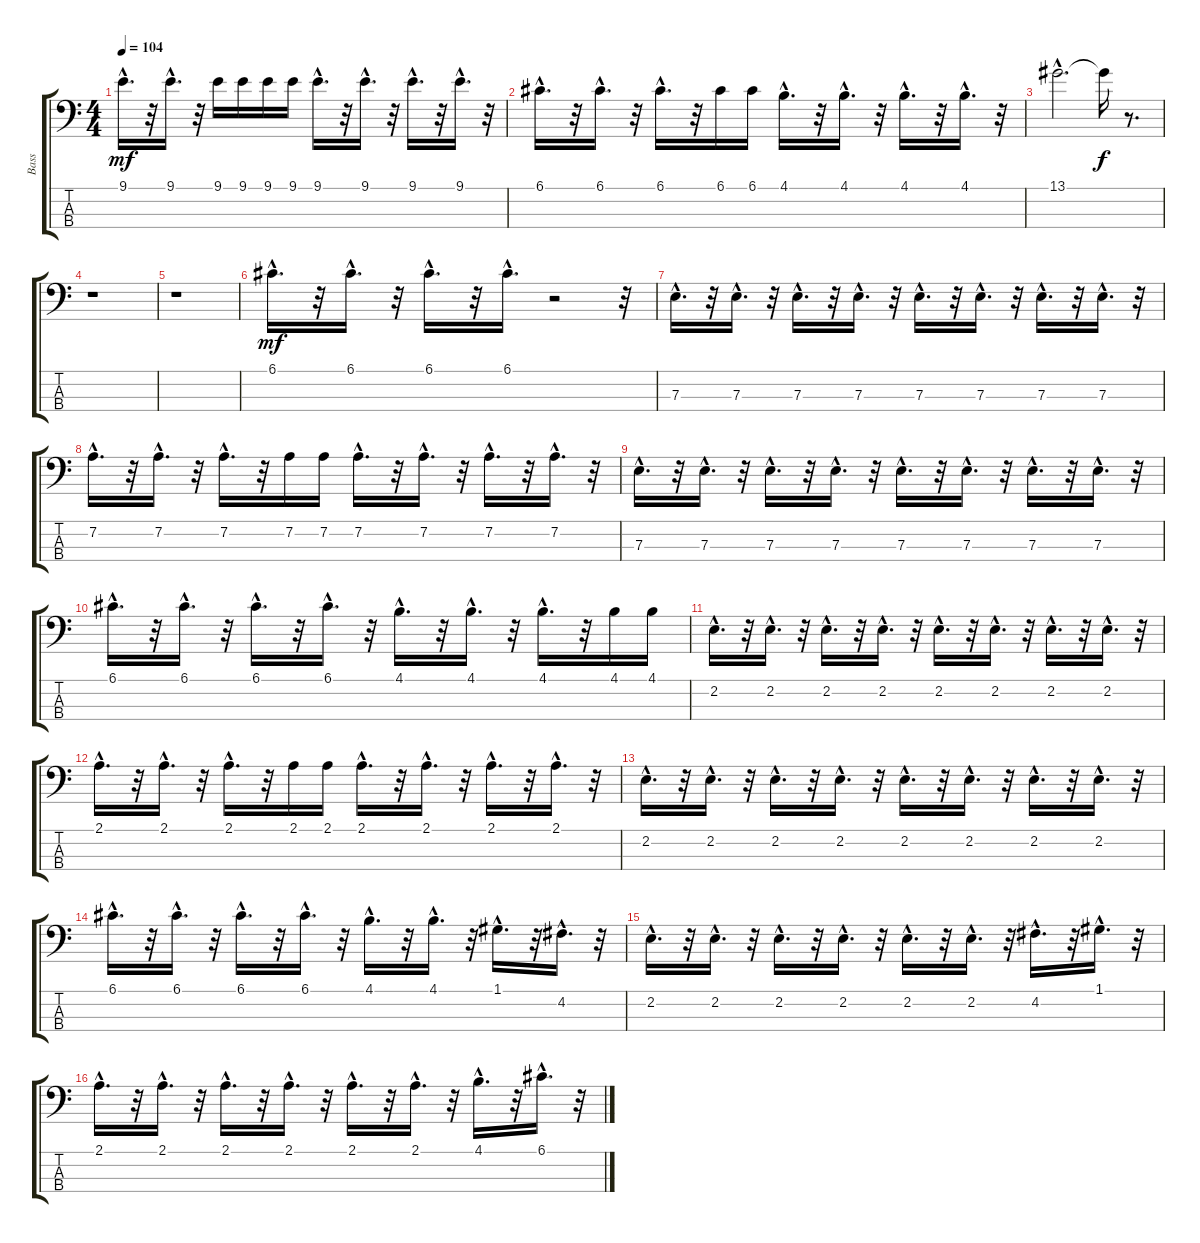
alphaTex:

\track ("Bass" "Bass") {instrument electricbasspick}
\staff {score tabs}
\tuning (G2 D2 A1 E1) {hide}
\ts (4 4)
\tempo 104
\clef f4
\ks c
9.1{hac}.16{d dy mf} r.32 9.1{hac}.16{d} r.32 9.1.16 9.1.16 9.1.16 9.1.16 9.1{hac}.16{d} r.32 9.1{hac}.16{d} r.32 9.1{hac}.16{d} r.32 9.1{hac}.16{d} r.32 |
6.1{hac}.16{d} r.32 6.1{hac}.16{d} r.32 6.1{hac}.16{d} r.32 6.1.16 6.1.16 4.1{hac}.16{d} r.32 4.1{hac}.16{d} r.32 4.1{hac}.16{d} r.32 4.1{hac}.16{d} r.32 |
13.1{hac}.2{d} 13.1{t}.16{dy f} r.8{d} |
r.1 |
r.1 |
6.1{hac}.16{d dy mf} r.32 6.1{hac}.16{d} r.32 6.1{hac}.16{d} r.32 6.1{hac}.16{d} r.2 r.32 |
7.3{hac}.16{d} r.32 7.3{hac}.16{d} r.32 7.3{hac}.16{d} r.32 7.3{hac}.16{d} r.32 7.3{hac}.16{d} r.32 7.3{hac}.16{d} r.32 7.3{hac}.16{d} r.32 7.3{hac}.16{d} r.32 |
7.2{hac}.16{d} r.32 7.2{hac}.16{d} r.32 7.2{hac}.16{d} r.32 7.2.16 7.2.16 7.2{hac}.16{d} r.32 7.2{hac}.16{d} r.32 7.2{hac}.16{d} r.32 7.2{hac}.16{d} r.32 |
7.3{hac}.16{d} r.32 7.3{hac}.16{d} r.32 7.3{hac}.16{d} r.32 7.3{hac}.16{d} r.32 7.3{hac}.16{d} r.32 7.3{hac}.16{d} r.32 7.3{hac}.16{d} r.32 7.3{hac}.16{d} r.32 |
6.1{hac}.16{d} r.32 6.1{hac}.16{d} r.32 6.1{hac}.16{d} r.32 6.1{hac}.16{d} r.32 4.1{hac}.16{d} r.32 4.1{hac}.16{d} r.32 4.1{hac}.16{d} r.32 4.1.16 4.1.16 |
2.2{hac}.16{d} r.32 2.2{hac}.16{d} r.32 2.2{hac}.16{d} r.32 2.2{hac}.16{d} r.32 2.2{hac}.16{d} r.32 2.2{hac}.16{d} r.32 2.2{hac}.16{d} r.32 2.2{hac}.16{d} r.32 |
2.1{hac}.16{d} r.32 2.1{hac}.16{d} r.32 2.1{hac}.16{d} r.32 2.1.16 2.1.16 2.1{hac}.16{d} r.32 2.1{hac}.16{d} r.32 2.1{hac}.16{d} r.32 2.1{hac}.16{d} r.32 |
2.2{hac}.16{d} r.32 2.2{hac}.16{d} r.32 2.2{hac}.16{d} r.32 2.2{hac}.16{d} r.32 2.2{hac}.16{d} r.32 2.2{hac}.16{d} r.32 2.2{hac}.16{d} r.32 2.2{hac}.16{d} r.32 |
6.1{hac}.16{d} r.32 6.1{hac}.16{d} r.32 6.1{hac}.16{d} r.32 6.1{hac}.16{d} r.32 4.1{hac}.16{d} r.32 4.1{hac}.16{d} r.32 1.1{hac}.16{d} r.32 4.2{hac}.16{d} r.32 |
2.2{hac}.16{d} r.32 2.2{hac}.16{d} r.32 2.2{hac}.16{d} r.32 2.2{hac}.16{d} r.32 2.2{hac}.16{d} r.32 2.2{hac}.16{d} r.32 4.2{hac}.16{d} r.32 1.1{hac}.16{d} r.32 |
2.1{hac}.16{d} r.32 2.1{hac}.16{d} r.32 2.1{hac}.16{d} r.32 2.1{hac}.16{d} r.32 2.1{hac}.16{d} r.32 2.1{hac}.16{d} r.32 4.1{hac}.16{d} r.32 6.1{hac}.16{d} r.32
